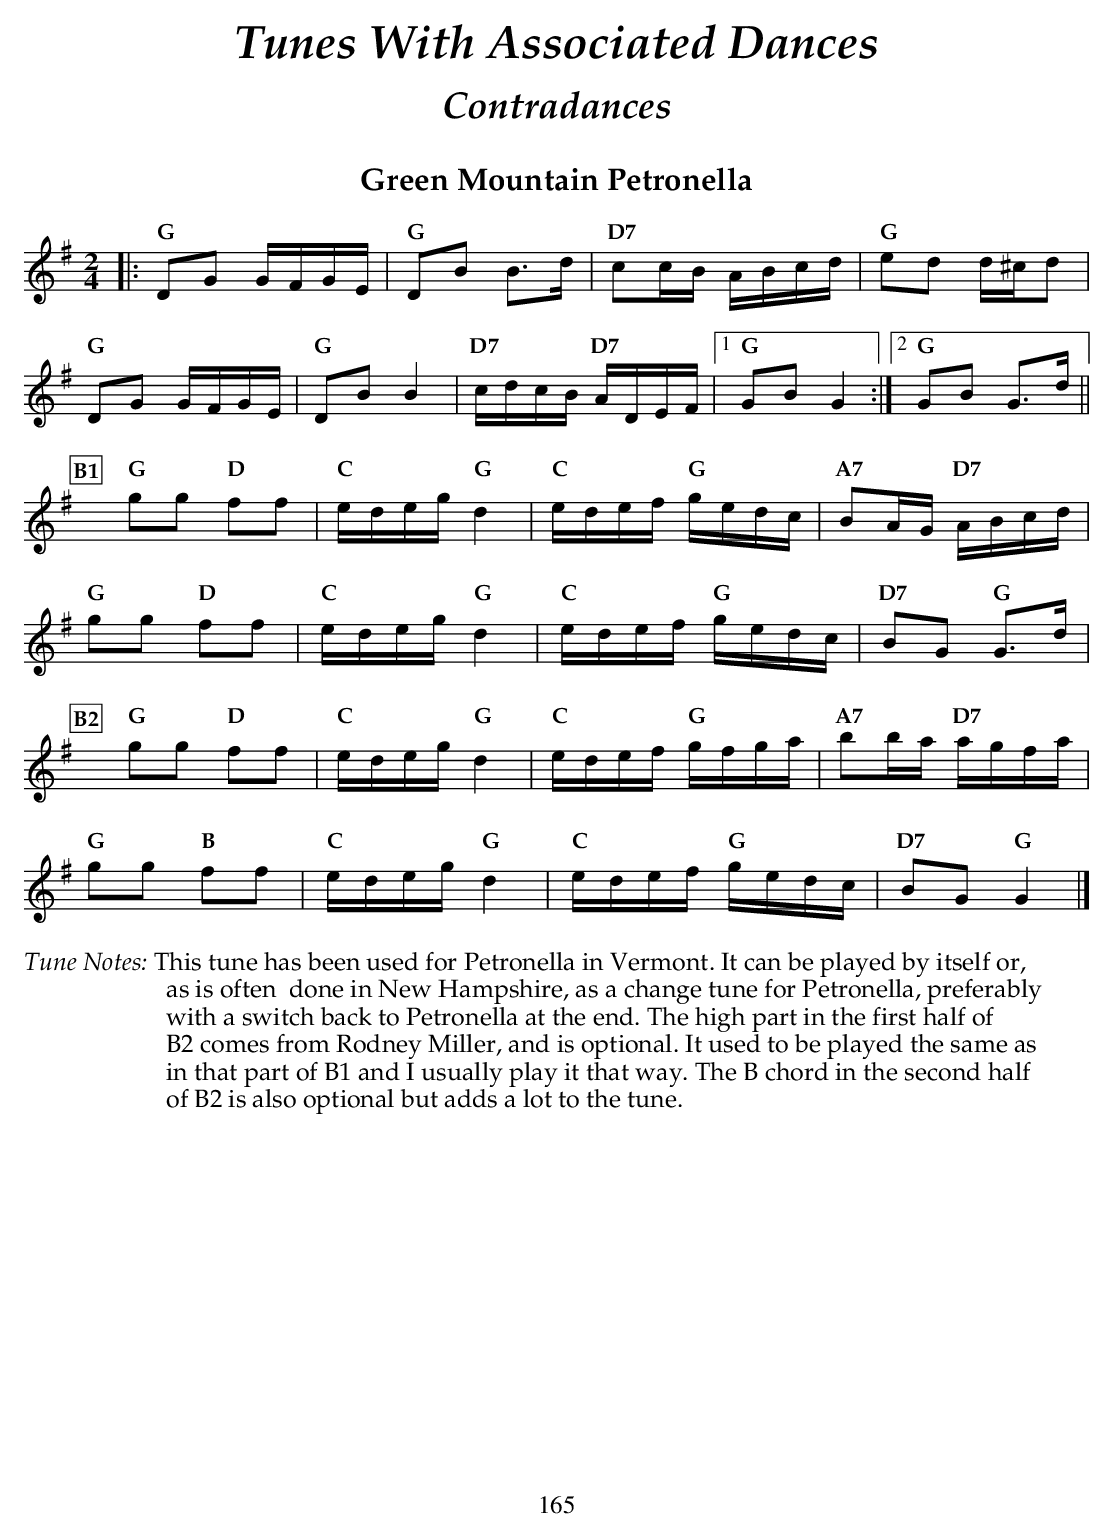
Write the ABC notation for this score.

X:1
T:Green Mountain Petronella
M:2/4
L:1/16
K:G
|: "G" D2G2   GFGE  | "G" D2B2  B2>d2 | "D7" c2cB      ABcd |  "G"  e2d2     d^cd2 |
"G"  D2G2     GFGE  | "G" D2B2     B4 | "D7" cdcB "D7" ADEF |1 "G"  G2B2 G4 :|2 "G" G2B2 G3d ||
P:B1
yyy"G" g2g2 "D" f2f2 | "C" edeg "G" d4 | "C"  edef "G" gedc |  "A7" B2AG "D7" ABcd |
"G" g2g2 "D" f2f2    | "C" edeg "G" d4 | "C"  edef "G" gedc |  "D7" B2G2 "G"  G3d |
P:B2
yyy"G" g2g2 "D" f2f2 | "C" edeg "G" d4 | "C"  edef "G" gfga |  "A7" b2ba "D7" agfa |
"G" g2g2 "B" f2f2    | "C" edeg "G" d4 | "C"  edef "G" gedc |  "D7" B2G2 "G"  G4  |]
